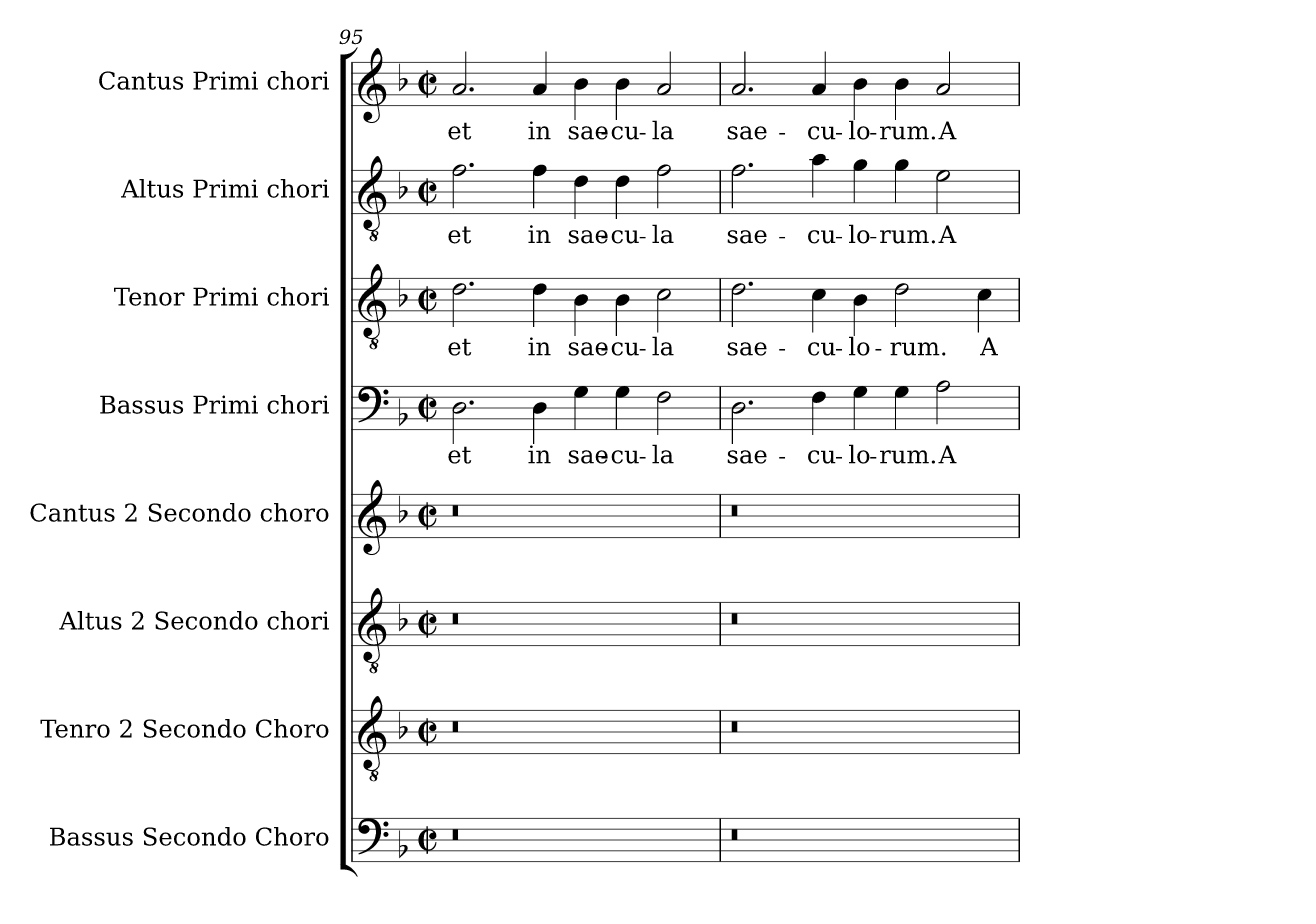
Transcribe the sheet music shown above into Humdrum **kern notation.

**kern	**kern	**kern	**kern	**kern	**text	**kern	**text	**kern	**text	**kern	**text
*part8	*part7	*part6	*part5	*part4	*part4	*part3	*part3	*part2	*part2	*part1	*part1
*staff8	*staff7	*staff6	*staff5	*staff4	*staff4	*staff3	*staff3	*staff2	*staff2	*staff1	*staff1
*I"Bassus  Secondo Choro	*I"Tenro 2  Secondo Choro	*I"Altus 2  Secondo chori	*I"Cantus 2  Secondo choro	*I"Bassus  Primi chori	*	*I"Tenor  Primi chori	*	*I"Altus  Primi chori	*	*I"Cantus  Primi chori	*
*I'Ch	*I'Ch	*I'Ch	*I'Ch	*I'Ch	*	*I'Ch	*	*I'Ch	*	*I'Ch	*
!!LO:LB:g=z
*clefF4	*clefGv2	*clefGv2	*clefG2	*clefF4	*	*clefGv2	*	*clefGv2	*	*clefG2	*
*k[b-]	*k[b-]	*k[b-]	*k[b-]	*k[b-]	*	*k[b-]	*	*k[b-]	*	*k[b-]	*
*F:	*F:	*F:	*F:	*F:	*	*F:	*	*F:	*	*F:	*
*M2/2	*M2/2	*M2/2	*M2/2	*M2/2	*	*M2/2	*	*M2/2	*	*M2/2	*
*met(c|)	*met(c|)	*met(c|)	*met(c|)	*met(c|)	*	*met(c|)	*	*met(c|)	*	*met(c|)	*
=95	=95	=95	=95	=95	=95	=95	=95	=95	=95	=95	=95
!	!	!	!	!	!LO:LY:b:cj	!	!LO:LY:b:cj	!	!LO:LY:b:cj	!	!LO:LY:b:cj
0r	0r	0r	0r	2.D\	et	2.d\	et	2.f\	et	2.a/	et
!	!	!	!	!	!LO:LY:b:cj	!	!LO:LY:b:cj	!	!LO:LY:b:cj	!	!LO:LY:b:cj
.	.	.	.	4D\	in	4d\	in	4f\	in	4a/	in
!	!	!	!	!	!LO:LY:b	!	!LO:LY:b	!	!LO:LY:b	!	!LO:LY:b
.	.	.	.	4G\	sae-	4B-\	sae-	4d\	sae-	4b-\	sae-
!	!	!	!	!	!LO:LY:b:rj	!	!LO:LY:b:rj	!	!LO:LY:b:rj	!	!LO:LY:b:rj
.	.	.	.	4G\	-cu-	4B-\	-cu-	4d\	-cu-	4b-\	-cu-
!	!	!	!	!	!LO:LY:b:cj	!	!LO:LY:b:cj	!	!LO:LY:b:cj	!	!LO:LY:b:cj
.	.	.	.	2F\	-la	2c\	-la	2f\	-la	2a/	-la
=96	=96	=96	=96	=96	=96	=96	=96	=96	=96	=96	=96
!	!	!	!	!	!LO:LY:b:cj	!	!LO:LY:b:cj	!	!LO:LY:b:cj	!	!LO:LY:b:cj
0r	0r	0r	0r	2.D\	sae-	2.d\	sae-	2.f\	sae-	2.a/	sae-
!	!	!	!	!	!LO:LY:b:cj	!	!LO:LY:b:cj	!	!LO:LY:b:cj	!	!LO:LY:b:cj
.	.	.	.	4F\	-cu-	4c\	-cu-	4a\	-cu-	4a/	-cu-
!	!	!	!	!	!LO:LY:b	!	!LO:LY:b	!	!LO:LY:b	!	!LO:LY:b
.	.	.	.	4G\	-lo-	4B-\	-lo-	4g\	-lo-	4b-\	-lo-
!	!	!	!	!	!LO:LY:b:cj	!	!LO:LY:b:cj	!	!LO:LY:b:cj	!	!LO:LY:b:cj
.	.	.	.	4G\	-rum.	2d\	-rum.	4g\	-rum.	4b-\	-rum.
!	!	!	!	!	!LO:LY:b:cj	!	!	!	!LO:LY:b:cj	!	!LO:LY:b:cj
.	.	.	.	2A\	A-	.	.	2e\	A-	2a/	A-
!	!	!	!	!	!	!	!LO:LY:b:cj	!	!	!	!
.	.	.	.	.	.	4c\	A-	.	.	.	.
=	=	=	=	=	=	=	=	=	=	=	=
*-	*-	*-	*-	*-	*-	*-	*-	*-	*-	*-	*-
